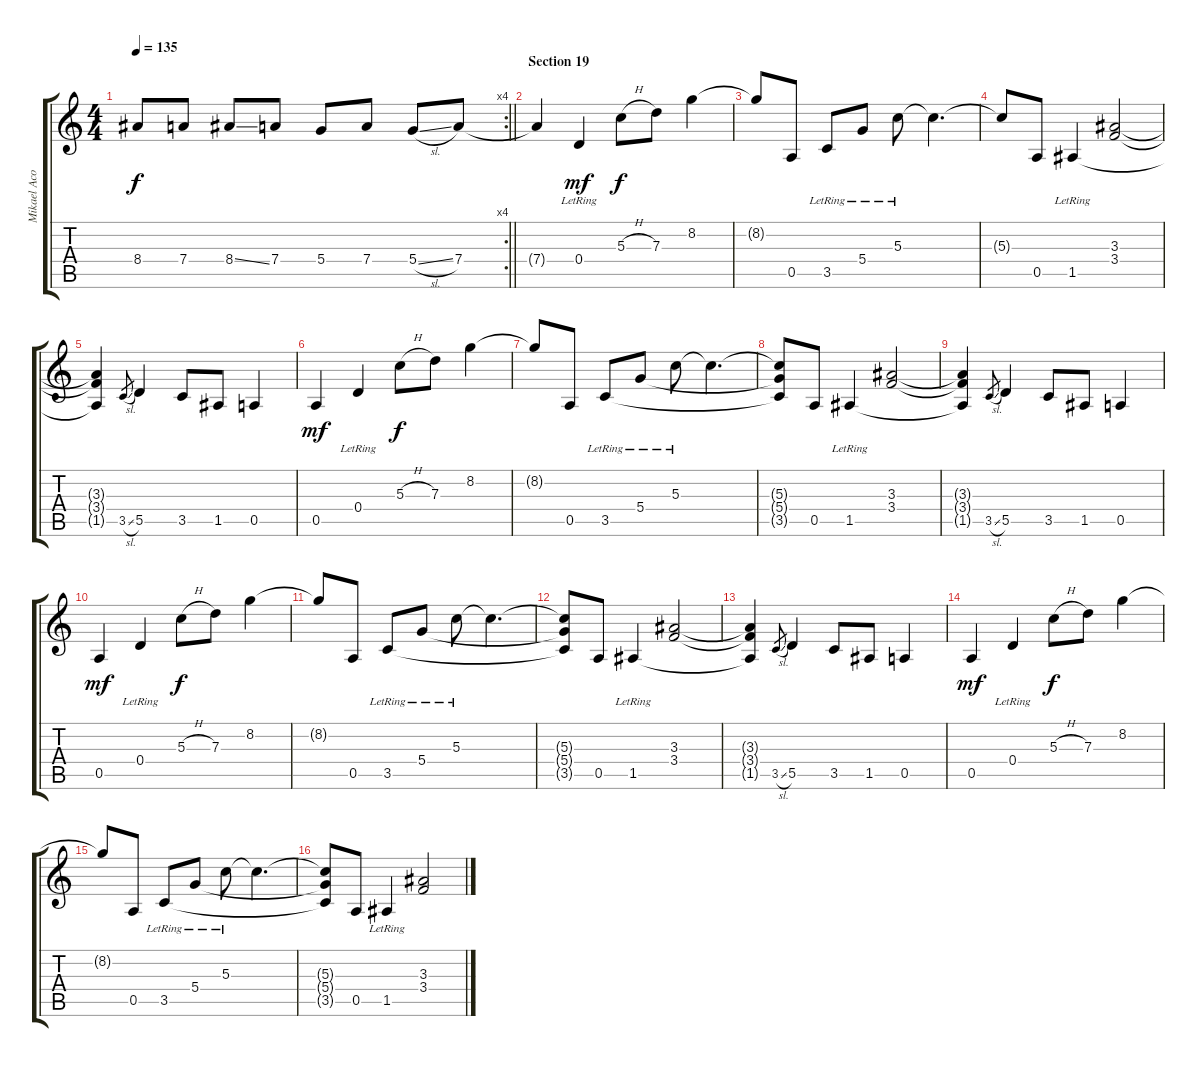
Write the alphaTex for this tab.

\track ("Mikael Acoustic" "Mikael Aco") {instrument acousticguitarsteel}
\staff {score tabs}
\tuning (E4 B3 G3 D3 A2 E2) {hide}
\rc 4
\ts (4 4)
\tempo 135
\clef g2
\barLineRight lightlight
\ks c
8.4.8{dy f} 7.4.8 8.4{ss}.8 7.4.8 5.4.8 7.4.8 5.4{sl}.8 7.4.8 |
\section ("" "Section 19")
7.4{t}.4 0.4{lr}.4{dy mf} 5.3{h}.8{dy f} 7.3.8 8.2.4 |
8.2{t}.8 0.5.8 3.5{lr}.8 5.4{lr}.8 5.3{lr}.8 5.3{t}.4{d} |
5.3{t}.8 0.5.8 1.5{lr}.4 (3.3 3.4).2 |
(3.3{t} 3.4{t} 1.5{t}).4 3.5{sl}.8{gr} 5.5.4 3.5.8 1.5.8 0.5.4 |
0.5.4{dy mf} 0.4{lr}.4 5.3{h}.8{dy f} 7.3.8 8.2.4 |
8.2{t}.8 0.5.8 3.5{lr}.8 5.4{lr}.8 5.3{lr}.8 5.3{t}.4{d} |
(5.3{t} 5.4{t} 3.5{t}).8 0.5.8 1.5{lr}.4 (3.3 3.4).2 |
(3.3{t} 3.4{t} 1.5{t}).4 3.5{sl}.8{gr} 5.5.4 3.5.8 1.5.8 0.5.4 |
0.5.4{dy mf} 0.4{lr}.4 5.3{h}.8{dy f} 7.3.8 8.2.4 |
8.2{t}.8 0.5.8 3.5{lr}.8 5.4{lr}.8 5.3{lr}.8 5.3{t}.4{d} |
(5.3{t} 5.4{t} 3.5{t}).8 0.5.8 1.5{lr}.4 (3.3 3.4).2 |
(3.3{t} 3.4{t} 1.5{t}).4 3.5{sl}.8{gr} 5.5.4 3.5.8 1.5.8 0.5.4 |
0.5.4{dy mf} 0.4{lr}.4 5.3{h}.8{dy f} 7.3.8 8.2.4 |
8.2{t}.8 0.5.8 3.5{lr}.8 5.4{lr}.8 5.3{lr}.8 5.3{t}.4{d} |
(5.3{t} 5.4{t} 3.5{t}).8 0.5.8 1.5{lr}.4 (3.3 3.4).2
